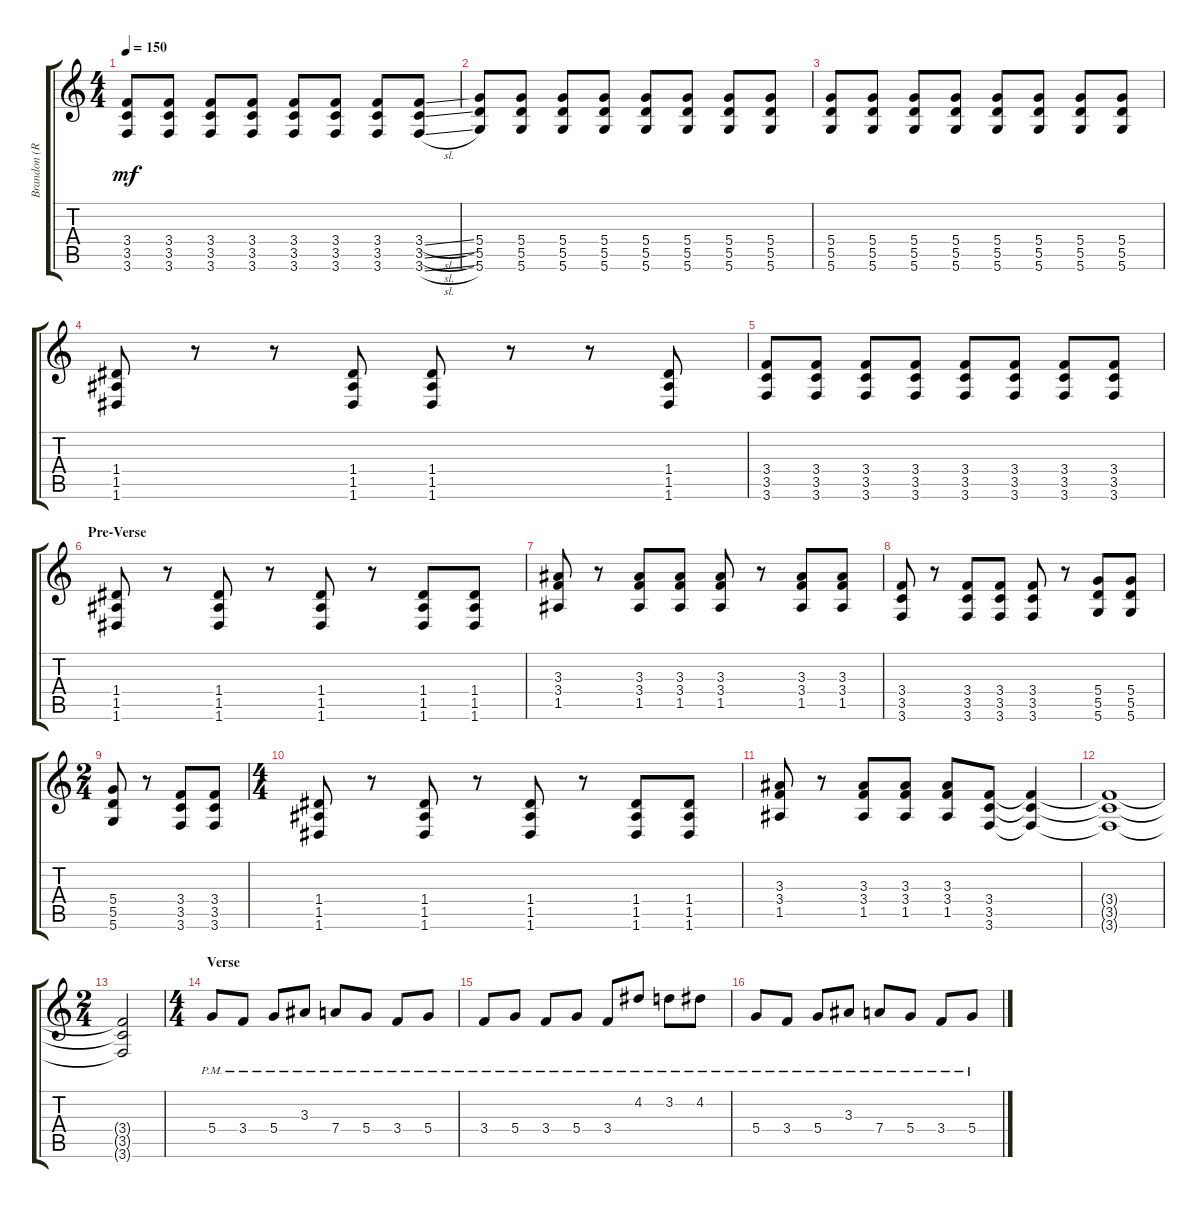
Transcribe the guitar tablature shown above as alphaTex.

\track ("Brandon (Rhythm)" "Brandon (R") {instrument distortionguitar}
\staff {score tabs}
\tuning (E4 B3 G3 D3 A2 D2) {hide}
\ts (4 4)
\tempo 150
\clef g2
\ks c
(3.4 3.5 3.6).8{dy mf} (3.4 3.5 3.6).8 (3.4 3.5 3.6).8 (3.4 3.5 3.6).8 (3.4 3.5 3.6).8 (3.4 3.5 3.6).8 (3.4 3.5 3.6).8 (3.4{sl} 3.5{sl} 3.6{sl}).8 |
(5.4 5.5 5.6).8 (5.4 5.5 5.6).8 (5.4 5.5 5.6).8 (5.4 5.5 5.6).8 (5.4 5.5 5.6).8 (5.4 5.5 5.6).8 (5.4 5.5 5.6).8 (5.4 5.5 5.6).8 |
(5.4 5.5 5.6).8 (5.4 5.5 5.6).8 (5.4 5.5 5.6).8 (5.4 5.5 5.6).8 (5.4 5.5 5.6).8 (5.4 5.5 5.6).8 (5.4 5.5 5.6).8 (5.4 5.5 5.6).8 |
(1.4 1.5 1.6).8 r.8 r.8 (1.4 1.5 1.6).8 (1.4 1.5 1.6).8 r.8 r.8 (1.4 1.5 1.6).8 |
(3.4 3.5 3.6).8 (3.4 3.5 3.6).8 (3.4 3.5 3.6).8 (3.4 3.5 3.6).8 (3.4 3.5 3.6).8 (3.4 3.5 3.6).8 (3.4 3.5 3.6).8 (3.4 3.5 3.6).8 |
\section ("" "Pre-Verse")
(1.4 1.5 1.6).8 r.8 (1.4 1.5 1.6).8 r.8 (1.4 1.5 1.6).8 r.8 (1.4 1.5 1.6).8 (1.4 1.5 1.6).8 |
(3.3 3.4 1.5).8 r.8 (3.3 3.4 1.5).8 (3.3 3.4 1.5).8 (3.3 3.4 1.5).8 r.8 (3.3 3.4 1.5).8 (3.3 3.4 1.5).8 |
(3.4 3.5 3.6).8 r.8 (3.4 3.5 3.6).8 (3.4 3.5 3.6).8 (3.4 3.5 3.6).8 r.8 (5.4 5.5 5.6).8 (5.4 5.5 5.6).8 |
\ts (2 4)
(5.4 5.5 5.6).8 r.8 (3.4 3.5 3.6).8 (3.4 3.5 3.6).8 |
\ts (4 4)
(1.4 1.5 1.6).8 r.8 (1.4 1.5 1.6).8 r.8 (1.4 1.5 1.6).8 r.8 (1.4 1.5 1.6).8 (1.4 1.5 1.6).8 |
(3.3 3.4 1.5).8 r.8 (3.3 3.4 1.5).8 (3.3 3.4 1.5).8 (3.3 3.4 1.5).8 (3.4 3.5 3.6).8 (3.4{t} 3.5{t} 3.6{t}).4 |
(3.4{t} 3.5{t} 3.6{t}).1 |
\ts (2 4)
(3.4{t} 3.5{t} 3.6{t}).2 |
\ts (4 4)
\section ("" "Verse")
5.4{pm}.8 3.4{pm}.8 5.4{pm}.8 3.3{pm}.8 7.4{pm}.8 5.4{pm}.8 3.4{pm}.8 5.4{pm}.8 |
3.4{pm}.8 5.4{pm}.8 3.4{pm}.8 5.4{pm}.8 3.4{pm}.8 4.2{pm}.8 3.2{pm}.8 4.2{pm}.8 |
5.4{pm}.8 3.4{pm}.8 5.4{pm}.8 3.3{pm}.8 7.4{pm}.8 5.4{pm}.8 3.4{pm}.8 5.4{pm}.8
